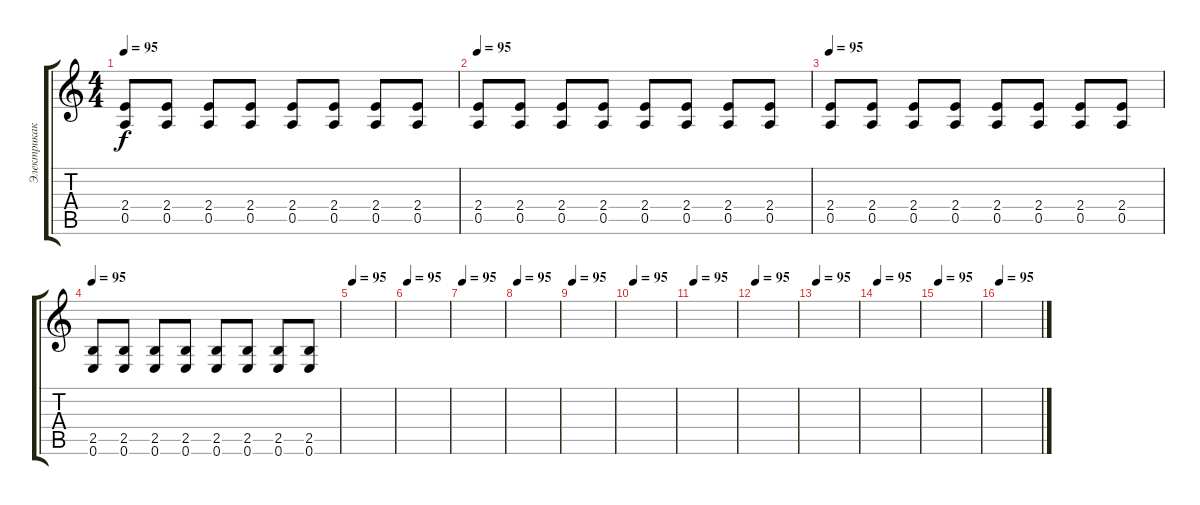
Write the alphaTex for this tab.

\track ("ЭлектрикакирткелЭ" "Электрикак") {instrument distortionguitar}
\staff {score tabs}
\tuning (E4 B3 G3 D3 A2 E2) {hide}
\ts (4 4)
\tempo 95
\clef g2
\ks c
(2.4 0.5).8{dy f} (2.4 0.5).8 (2.4 0.5).8 (2.4 0.5).8 (2.4 0.5).8 (2.4 0.5).8 (2.4 0.5).8 (2.4 0.5).8 |
\tempo 95
(2.4 0.5).8 (2.4 0.5).8 (2.4 0.5).8 (2.4 0.5).8 (2.4 0.5).8 (2.4 0.5).8 (2.4 0.5).8 (2.4 0.5).8 |
\tempo 95
(2.4 0.5).8 (2.4 0.5).8 (2.4 0.5).8 (2.4 0.5).8 (2.4 0.5).8 (2.4 0.5).8 (2.4 0.5).8 (2.4 0.5).8 |
\tempo 95
(2.5 0.6).8 (2.5 0.6).8 (2.5 0.6).8 (2.5 0.6).8 (2.5 0.6).8 (2.5 0.6).8 (2.5 0.6).8 (2.5 0.6).8 |
\tempo 95
|
\tempo 95
|
\tempo 95
|
\tempo 95
|
\tempo 95
|
\tempo 95
|
\tempo 95
|
\tempo 95
|
\tempo 95
|
\tempo 95
|
\tempo 95
|
\tempo 95
